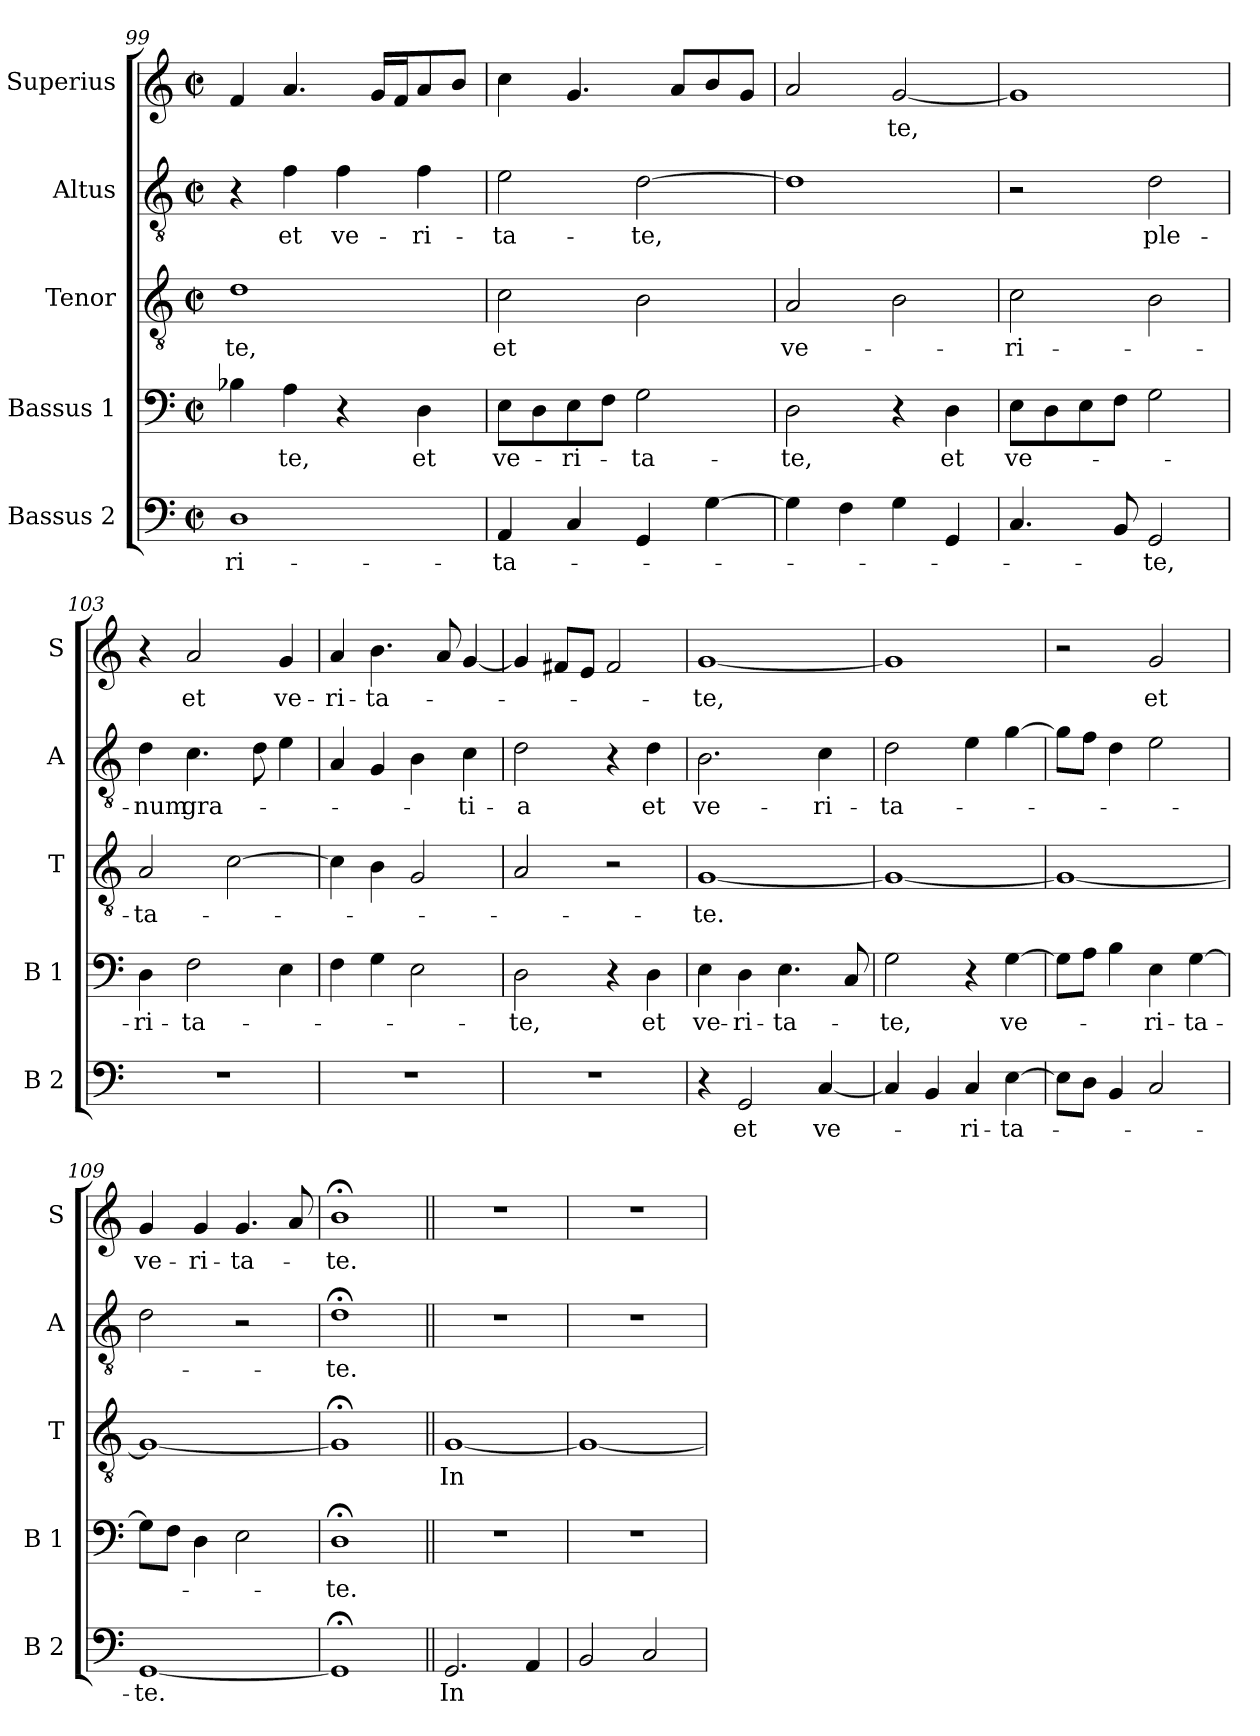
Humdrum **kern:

**kern	**text	**kern	**text	**kern	**text	**kern	**text	**kern	**text
*part5	*part5	*part4	*part4	*part3	*part3	*part2	*part2	*part1	*part1
*staff5	*staff5	*staff4	*staff4	*staff3	*staff3	*staff2	*staff2	*staff1	*staff1
*I"Bassus 2	*	*I"Bassus 1	*	*I"Tenor	*	*I"Altus	*	*I"Superius	*
*I'B 2	*	*I'B 1	*	*I'T	*	*I'A	*	*I'S	*
*clefF4	*	*clefF4	*	*clefGv2	*	*clefGv2	*	*clefG2	*
*k[]	*	*k[]	*	*k[]	*	*k[]	*	*k[]	*
*C:	*	*C:	*	*C:	*	*C:	*	*C:	*
*M2/2	*	*M2/2	*	*M2/2	*	*M2/2	*	*M2/2	*
*met(c|)	*	*met(c|)	*	*met(c|)	*	*met(c|)	*	*met(c|)	*
=99	=99	=99	=99	=99	=99	=99	=99	=99	=99
!	!LO:LY:b	!	!	!	!LO:LY:b	!	!	!	!
1D	-ri-	4B-X\	.	1d	-te,	4r	.	4f/	.
!	!	!	!LO:LY:b	!	!	!	!LO:LY:b	!	!
.	.	4A\	-te,	.	.	4f\	et	4.a/	.
!	!	!	!	!	!	!	!LO:LY:b	!	!
.	.	4r	.	.	.	4f\	ve-	.	.
.	.	.	.	.	.	.	.	16g/LL	.
.	.	.	.	.	.	.	.	16f/J	.
!	!	!	!LO:LY:b	!	!	!	!LO:LY:b	!	!
.	.	4D\	et	.	.	4f\	-ri-	8a/	.
.	.	.	.	.	.	.	.	8b/J	.
=100	=100	=100	=100	=100	=100	=100	=100	=100	=100
!	!LO:LY:b	!	!LO:LY:b	!	!LO:LY:b	!	!LO:LY:b	!	!
4AA/	-ta-	8E\L	ve-	2c\	et	2e\	-ta-	4cc\	.
.	.	8D\	.	.	.	.	.	.	.
!	!	!	!LO:LY:b	!	!	!	!	!	!
4C/	.	8E\	-ri-	.	.	.	.	4.g/	.
.	.	8F\J	.	.	.	.	.	.	.
!	!	!	!LO:LY:b	!	!	!	!LO:LY:b	!	!
4GG/	.	2G\	-ta-	2B\	.	[2d\	-te,	.	.
.	.	.	.	.	.	.	.	8a/L	.
[4G\	.	.	.	.	.	.	.	8b/	.
.	.	.	.	.	.	.	.	8g/J	.
=101	=101	=101	=101	=101	=101	=101	=101	=101	=101
!	!	!	!LO:LY:b	!	!LO:LY:b	!	!	!	!
4G\]	.	2D\	-te,	2A/	ve-	1d]	.	2a/	.
4F\	.	.	.	.	.	.	.	.	.
!	!	!	!	!	!	!	!	!	!LO:LY:b
4G\	.	4r	.	2B\	.	.	.	[2g/	-te,
!	!	!	!LO:LY:b	!	!	!	!	!	!
4GG/	.	4D\	et	.	.	.	.	.	.
=102	=102	=102	=102	=102	=102	=102	=102	=102	=102
!	!	!	!LO:LY:b	!	!LO:LY:b	!	!	!	!
4.C/	.	8E\L	ve-	2c\	-ri-	2r	.	1g]	.
.	.	8D\	.	.	.	.	.	.	.
.	.	8E\	.	.	.	.	.	.	.
8BB/	.	8F\J	.	.	.	.	.	.	.
!	!LO:LY:b	!	!	!	!	!	!LO:LY:b	!	!
2GG/	-te,	2G\	.	2B\	.	2d\	ple-	.	.
=103	=103	=103	=103	=103	=103	=103	=103	=103	=103
!	!	!	!LO:LY:b	!	!LO:LY:b	!	!LO:LY:b	!	!
1r	.	4D\	-ri-	2A/	-ta-	4d\	-num	4r	.
!	!	!	!LO:LY:b	!	!	!	!LO:LY:b	!	!LO:LY:b
.	.	2F\	-ta-	.	.	4.c\	gra-	2a/	et
.	.	.	.	[2c\	.	.	.	.	.
.	.	.	.	.	.	8d\	.	.	.
!	!	!	!	!	!	!	!	!	!LO:LY:b
.	.	4E\	.	.	.	4e\	.	4g/	ve-
!!LO:LB:g=z
=104	=104	=104	=104	=104	=104	=104	=104	=104	=104
!	!	!	!	!	!	!	!	!	!LO:LY:b
1r	.	4F\	.	4c\]	.	4A/	.	4a/	-ri-
!	!	!	!	!	!	!	!	!	!LO:LY:b
.	.	4G\	.	4B\	.	4G/	.	4.b\	-ta-
.	.	2E\	.	2G/	.	4B\	.	.	.
.	.	.	.	.	.	.	.	8a/	.
!	!	!	!	!	!	!	!LO:LY:b	!	!
.	.	.	.	.	.	4c\	-ti-	[4g/	.
=105	=105	=105	=105	=105	=105	=105	=105	=105	=105
!	!	!	!LO:LY:b	!	!	!	!LO:LY:b	!	!
1r	.	2D\	-te,	2A/	.	2d\	-a	4g/]	.
.	.	.	.	.	.	.	.	8f#X/L	.
.	.	.	.	.	.	.	.	8e/J	.
.	.	4r	.	2r	.	4r	.	2f#/	.
!	!	!	!LO:LY:b	!	!	!	!LO:LY:b	!	!
.	.	4D\	et	.	.	4d\	et	.	.
=106	=106	=106	=106	=106	=106	=106	=106	=106	=106
!	!	!	!LO:LY:b	!	!LO:LY:b	!	!LO:LY:b	!	!LO:LY:b
4r	.	4E\	ve-	[1G	-te.	2.B\	ve-	[1g	-te,
!	!LO:LY:b	!	!LO:LY:b	!	!	!	!	!	!
2GG/	et	4D\	-ri-	.	.	.	.	.	.
!	!	!	!LO:LY:b	!	!	!	!	!	!
.	.	4.E\	-ta-	.	.	.	.	.	.
!	!LO:LY:b	!	!	!	!	!	!LO:LY:b	!	!
[4C/	ve-	.	.	.	.	4c\	-ri-	.	.
.	.	8C/	.	.	.	.	.	.	.
=107	=107	=107	=107	=107	=107	=107	=107	=107	=107
!	!	!	!LO:LY:b	!	!	!	!LO:LY:b	!	!
4C/]	.	2G\	-te,	1G_	.	2d\	-ta-	1g]	.
4BB/	.	.	.	.	.	.	.	.	.
!	!LO:LY:b	!	!	!	!	!	!	!	!
4C/	-ri-	4r	.	.	.	4e\	.	.	.
!	!LO:LY:b	!	!LO:LY:b	!	!	!	!	!	!
[4E\	-ta-	[4G\	ve-	.	.	[4g\	.	.	.
=108	=108	=108	=108	=108	=108	=108	=108	=108	=108
8E\L]	.	8G\L]	.	1G_	.	8g\L]	.	2r	.
8D\J	.	8A\J	.	.	.	8f\J	.	.	.
4BB/	.	4B\	.	.	.	4d\	.	.	.
!	!	!	!LO:LY:b	!	!	!	!	!	!LO:LY:b
2C/	.	4E\	-ri-	.	.	2e\	.	2g/	et
!	!	!	!LO:LY:b	!	!	!	!	!	!
.	.	[4G\	-ta-	.	.	.	.	.	.
=109	=109	=109	=109	=109	=109	=109	=109	=109	=109
!	!LO:LY:b	!	!	!	!	!	!	!	!LO:LY:b
[1GG	-te.	8G\L]	.	1G_	.	2d\	.	4g/	ve-
.	.	8F\J	.	.	.	.	.	.	.
!	!	!	!	!	!	!	!	!	!LO:LY:b
.	.	4D\	.	.	.	.	.	4g/	-ri-
!	!	!	!	!	!	!	!	!	!LO:LY:b
.	.	2E\	.	.	.	2r	.	4.g/	-ta-
.	.	.	.	.	.	.	.	8a/	.
=110	=110	=110	=110	=110	=110	=110	=110	=110	=110
!	!	!	!LO:LY:b	!	!	!	!LO:LY:b	!	!LO:LY:b
1GG;<]	.	1D;<	-te.	1G;<]	.	1d;<	-te.	1b;<	-te.
!!LO:PB:g=z
=111||	=111||	=111||	=111||	=111||	=111||	=111||	=111||	=111||	=111||
!	!LO:LY:b	!	!	!	!LO:LY:b	!	!	!	!
2.GG/	In	1r	.	[1G	In	1r	.	1r	.
4AA/	.	.	.	.	.	.	.	.	.
=112	=112	=112	=112	=112	=112	=112	=112	=112	=112
2BB/	.	1r	.	1G_	.	1r	.	1r	.
2C/	.	.	.	.	.	.	.	.	.
=	=	=	=	=	=	=	=	=	=
*-	*-	*-	*-	*-	*-	*-	*-	*-	*-
